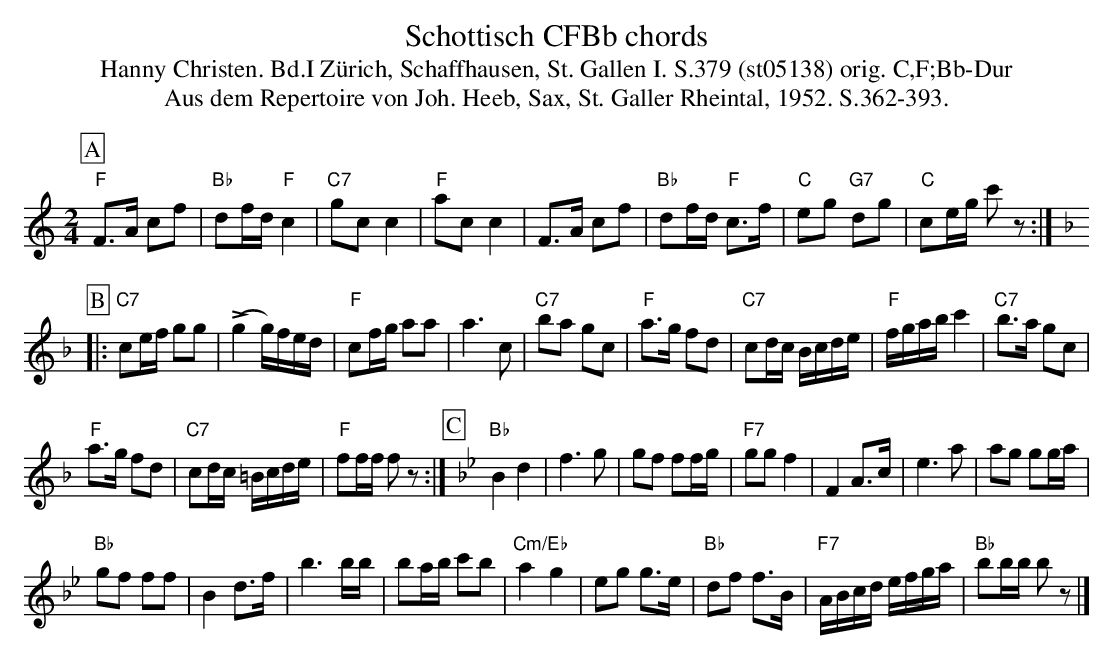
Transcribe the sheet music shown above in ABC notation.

X:1
T: Schottisch CFBb chords
T:Hanny Christen. Bd.I Zürich, Schaffhausen, St. Gallen I. S.379 (st05138) orig. C,F;Bb-Dur
T: Aus dem Repertoire von Joh. Heeb, Sax, St. Galler Rheintal, 1952. S.362-393.
M:2/4
L:1/8
K:C %%MIDI gchordon
[P:A] "F"F>A cf | "Bb"df/d/"F"c2 | "C7"gcc2 | "F"acc2 | F>A cf | "Bb"df/d/ "F"c>f | "C"eg "G7"dg | "C"ce/g/ c'z :| [K:F]
[P:B] |: "C7"ce/f/ gg | (!>!g2g/)f/e/d/ | "F"cf/g/ aa | a3c | "C7"ba gc | "F"a>g fd | "C7"cd/c/ B/c/d/e/ | "F"f/g/a/b/ c'2 | "C7"b>a gc |
"F"a>g fd | "C7"cd/c/ =B/c/d/e/ | "F"ff/f/ fz :| [P:C] [K:Bb] "Bb"B2d2 | f3g | gf ff/g/ | "F7"ggf2 | F2 A>c | e3a | ag gg/a/ |
"Bb"gf ff | B2 d>f | b3 b/b/ | ba/b/ c'b |  "Cm/Eb"a2g2 | eg g>e | "Bb"df f>B | "F7"A/B/c/d/ e/f/g/a/ | "Bb"bb/b/ bz |]
